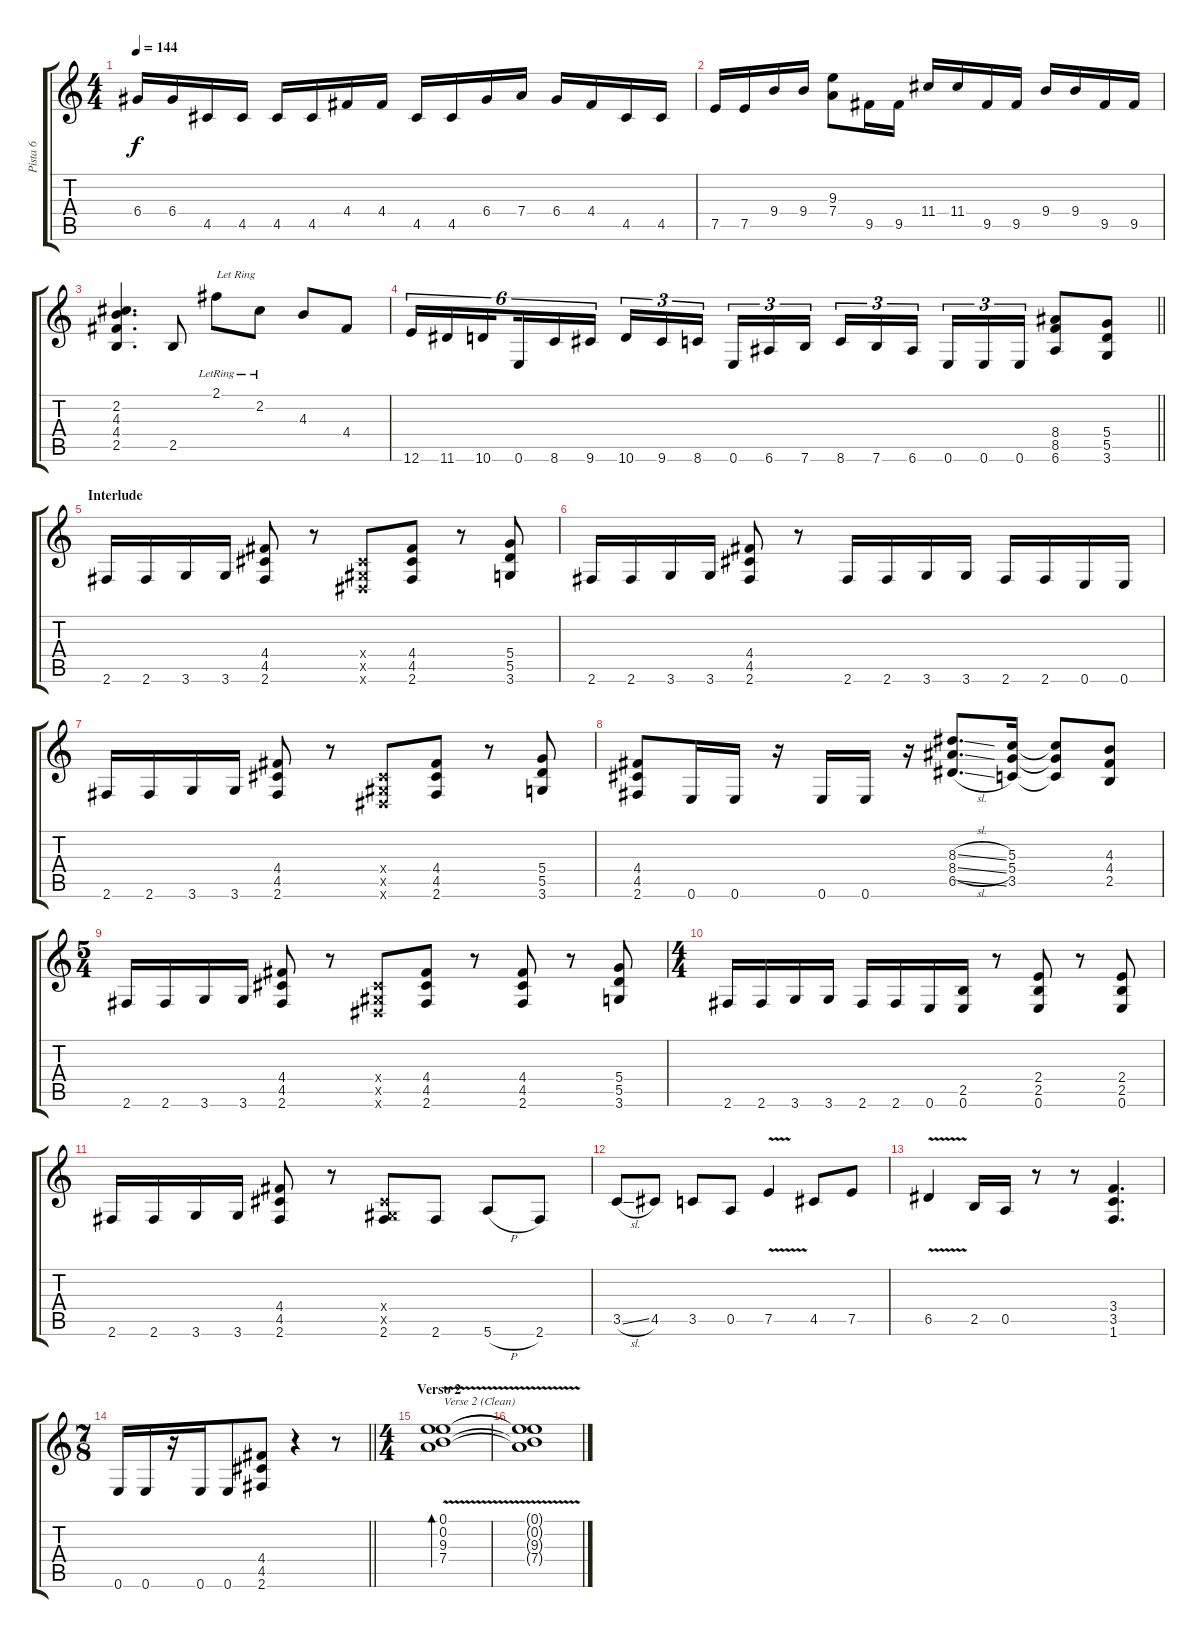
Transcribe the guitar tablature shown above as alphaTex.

\track ("Pista 6" "Pista 6") {instrument distortionguitar}
\staff {score tabs}
\tuning (E4 B3 G3 D3 A2 E2) {hide}
\ts (4 4)
\tempo 144
\clef g2
\ks c
6.4.16{dy f} 6.4.16 4.5.16 4.5.16 4.5.16 4.5.16 4.4.16 4.4.16 4.5.16 4.5.16 6.4.16 7.4.16 6.4.16 4.4.16 4.5.16 4.5.16 |
7.5.16 7.5.16 9.4.16 9.4.16 (9.3 7.4).8 9.5.16 9.5.16 11.4.16 11.4.16 9.5.16 9.5.16 9.4.16 9.4.16 9.5.16 9.5.16 |
(2.2 4.3 4.4 2.5).4{d} 2.5.8 2.1{lr}.8{txt "Let Ring"} 2.2{lr}.8 4.3.8 4.4.8 |
\barLineRight lightlight
12.6.16{tu (6 4)} 11.6.16{tu (6 4)} 10.6.16{tu (6 4) beam splitsecondary} 0.6.16{tu (6 4)} 8.6.16{tu (6 4)} 9.6.16{tu (6 4)} 10.6.16{tu (3 2)} 9.6.16{tu (3 2)} 8.6.16{tu (3 2) beam splitsecondary} 0.6.16{tu (3 2)} 6.6.16{tu (3 2)} 7.6.16{tu (3 2)} 8.6.16{tu (3 2)} 7.6.16{tu (3 2)} 6.6.16{tu (3 2) beam splitsecondary} 0.6.16{tu (3 2)} 0.6.16{tu (3 2)} 0.6.16{tu (3 2)} (8.4 8.5 6.6).8 (5.4 5.5 3.6).8 |
\section ("" "Interlude")
2.6.16 2.6.16 3.6.16 3.6.16 (4.4 4.5 2.6).8 r.8 (-1.4{x} -1.5{x} -1.6{x}).8 (4.4 4.5 2.6).8 r.8 (5.4 5.5 3.6).8 |
2.6.16 2.6.16 3.6.16 3.6.16 (4.4 4.5 2.6).8 r.8 2.6.16 2.6.16 3.6.16 3.6.16 2.6.16 2.6.16 0.6.16 0.6.16 |
2.6.16 2.6.16 3.6.16 3.6.16 (4.4 4.5 2.6).8 r.8 (-1.4{x} -1.5{x} -1.6{x}).8 (4.4 4.5 2.6).8 r.8 (5.4 5.5 3.6).8 |
(4.4 4.5 2.6).8 0.6.16 0.6.16 r.16 0.6.16 0.6.16 r.16 (8.3{sl} 8.4{sl} 6.5{sl}).8{d} (5.3 5.4 3.5).16 (5.3{t} 5.4{t} 3.5{t}).8 (4.3 4.4 2.5).8 |
\ts (5 4)
2.6.16 2.6.16 3.6.16 3.6.16 (4.4 4.5 2.6).8 r.8 (-1.4{x} -1.5{x} -1.6{x}).8 (4.4 4.5 2.6).8 r.8 (4.4 4.5 2.6).8 r.8 (5.4 5.5 3.6).8 |
\ts (4 4)
2.6.16 2.6.16 3.6.16 3.6.16 2.6.16 2.6.16 0.6.16 (2.5 0.6).16 r.8 (2.4 2.5 0.6).8 r.8 (2.4 2.5 0.6).8 |
2.6.16 2.6.16 3.6.16 3.6.16 (4.4 4.5 2.6).8 r.8 (-1.4{x} -1.5{x} 2.6).8 2.6.8 5.6{h}.8 2.6.8 |
3.5{sl}.8 4.5.8 3.5.8 0.5.8 7.5{v}.4 4.5.8 7.5.8 |
6.5{v}.4 2.5.16 0.5.16 r.8 r.8 (3.4 3.5 1.6).4{d} |
\ts (7 8)
\barLineRight lightlight
0.6.16 0.6.16 r.16 0.6.16 0.6.8 (4.4 4.5 2.6).8 r.4 r.8 |
\ts (4 4)
\section ("" "Verso 2")
(0.1{v} 0.2{v} 9.3{v} 7.4{v}).1{bd 240 txt "Verse 2 (Clean)" instrument electricguitarclean} |
(0.1{v t} 0.2{v t} 9.3{v t} 7.4{v t}).1
